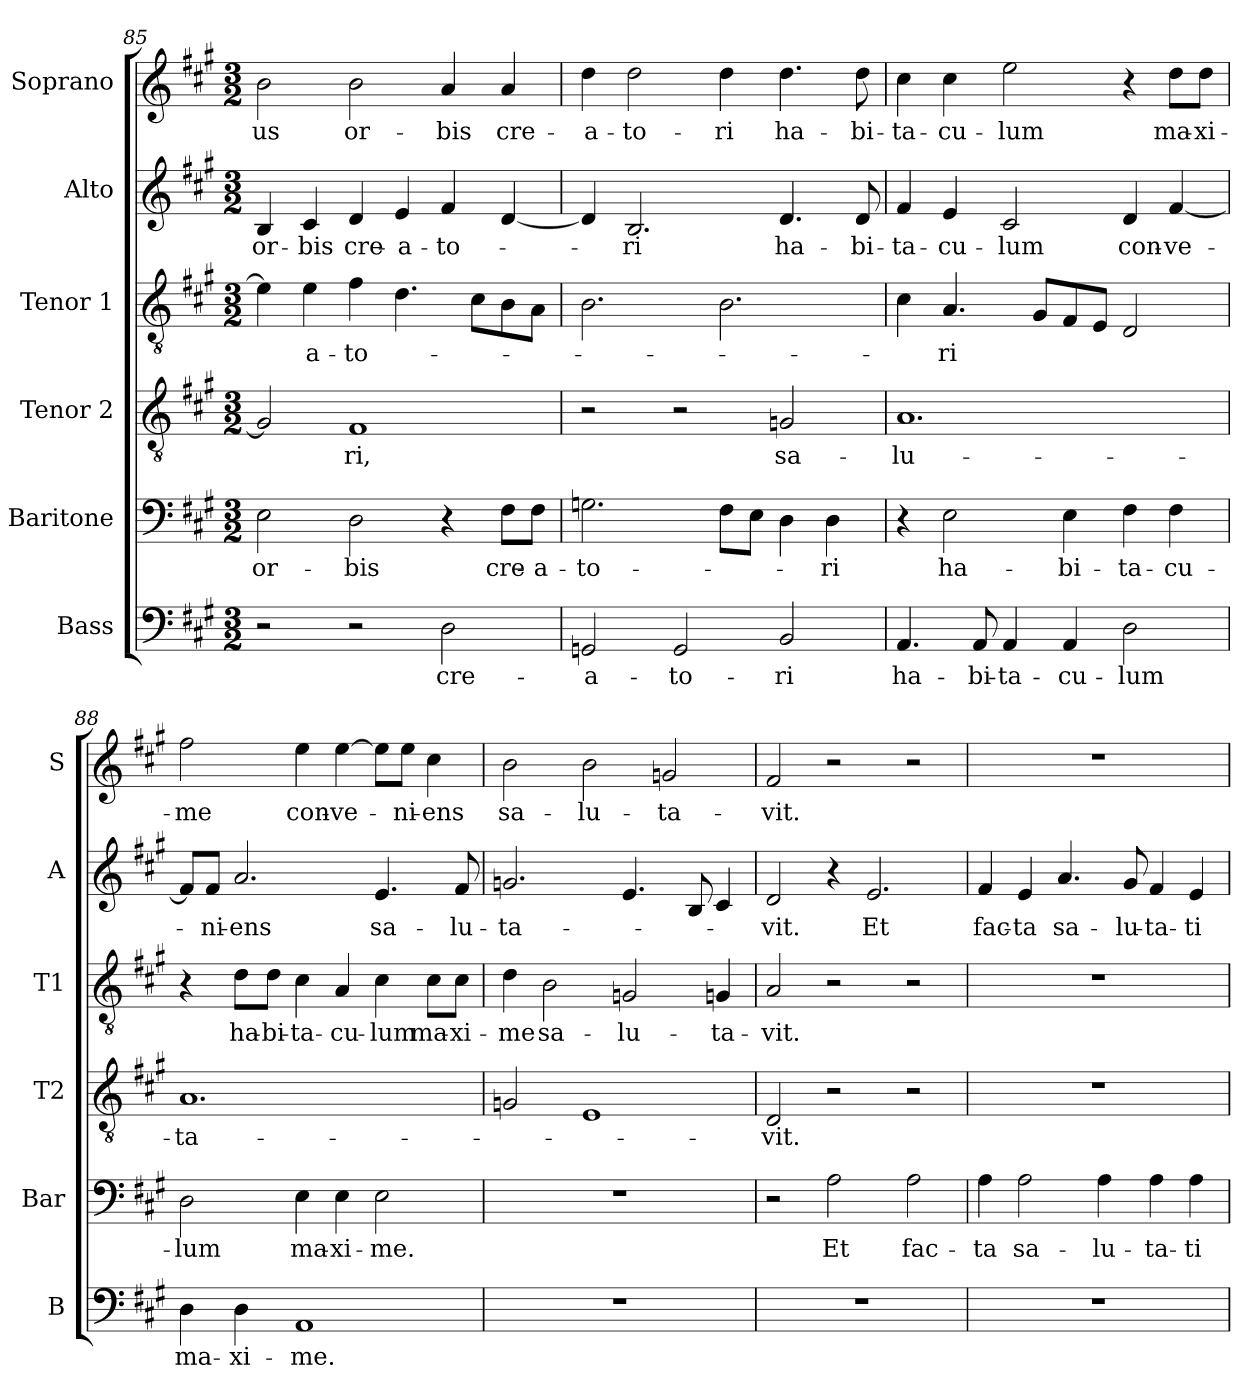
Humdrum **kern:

**kern	**text	**kern	**text	**kern	**text	**kern	**text	**kern	**text	**kern	**text
*part6	*part6	*part5	*part5	*part4	*part4	*part3	*part3	*part2	*part2	*part1	*part1
*staff6	*staff6	*staff5	*staff5	*staff4	*staff4	*staff3	*staff3	*staff2	*staff2	*staff1	*staff1
*I"Bass	*	*I"Baritone	*	*I"Tenor 2	*	*I"Tenor 1	*	*I"Alto	*	*I"Soprano	*
*I'B	*	*I'Bar	*	*I'T2	*	*I'T1	*	*I'A	*	*I'S	*
*clefF4	*	*clefF4	*	*clefGv2	*	*clefGv2	*	*clefG2	*	*clefG2	*
*k[f#c#g#]	*	*k[f#c#g#]	*	*k[f#c#g#]	*	*k[f#c#g#]	*	*k[f#c#g#]	*	*k[f#c#g#]	*
*M3/2	*	*M3/2	*	*M3/2	*	*M3/2	*	*M3/2	*	*M3/2	*
=85	=85	=85	=85	=85	=85	=85	=85	=85	=85	=85	=85
2r	.	2E\	or-	2G/]	.	4e\]	.	4B/	or-	2b\	-us
.	.	.	.	.	.	4e\	-a-	4c#/	-bis	.	.
2r	.	2D\	-bis	1F#	-ri,	4f#\	-to-	4d/	cre-	2b\	or-
.	.	.	.	.	.	4.d\	.	4e/	-a-	.	.
2D\	cre-	4r	.	.	.	.	.	4f#/	-to-	4a/	-bis
.	.	.	.	.	.	8c#\L	.	.	.	.	.
.	.	8F#\L	cre-	.	.	8B\	.	[4d/	.	4a/	cre-
.	.	8F#\J	-a-	.	.	8A\J	.	.	.	.	.
=86	=86	=86	=86	=86	=86	=86	=86	=86	=86	=86	=86
2GGn/	-a-	2.Gn\	-to-	2r	.	2.B\	.	4d/]	.	4dd\	-a-
.	.	.	.	.	.	.	.	2.B/	-ri	2dd\	-to-
2GG/	-to-	.	.	2r	.	.	.	.	.	.	.
.	.	8F#\L	.	.	.	2.B\	.	.	.	4dd\	-ri
.	.	8E\J	.	.	.	.	.	.	.	.	.
2BB/	-ri	4D\	.	2Gn/	sa-	.	.	4.d/	ha-	4.dd\	ha-
.	.	4D\	-ri	.	.	.	.	.	.	.	.
.	.	.	.	.	.	.	.	8d/	-bi-	8dd\	-bi-
=87	=87	=87	=87	=87	=87	=87	=87	=87	=87	=87	=87
4.AA/	ha-	4r	.	1.A	-lu-	4c#\	.	4f#/	-ta-	4cc#\	-ta-
.	.	2E\	ha-	.	.	4.A/	-ri	4e/	-cu-	4cc#\	-cu-
8AA/	-bi-	.	.	.	.	.	.	.	.	.	.
4AA/	-ta-	.	.	.	.	.	.	2c#/	-lum	2ee\	-lum
.	.	.	.	.	.	8G#/L	.	.	.	.	.
4AA/	-cu-	4E\	-bi-	.	.	8F#/	.	.	.	.	.
.	.	.	.	.	.	8E/J	.	.	.	.	.
2D\	-lum	4F#\	-ta-	.	.	2D/	.	4d/	con-	4r	.
.	.	4F#\	-cu-	.	.	.	.	[4f#/	-ve-	8dd\L	ma-
.	.	.	.	.	.	.	.	.	.	8dd\J	-xi-
=88	=88	=88	=88	=88	=88	=88	=88	=88	=88	=88	=88
4D\	ma-	2D\	-lum	1.A	-ta-	4r	.	8f#/L]	.	2ff#\	-me
.	.	.	.	.	.	.	.	8f#/J	-ni-	.	.
4D\	-xi-	.	.	.	.	8d\L	ha-	2.a/	-ens	.	.
.	.	.	.	.	.	8d\J	-bi-	.	.	.	.
1AA	-me.	4E\	ma-	.	.	4c#\	-ta-	.	.	4ee\	con-
.	.	4E\	-xi-	.	.	4A/	-cu-	.	.	[4ee\	-ve-
.	.	2E\	-me.	.	.	4c#\	-lum	4.e/	sa-	8ee\L]	.
.	.	.	.	.	.	.	.	.	.	8ee\J	-ni-
.	.	.	.	.	.	8c#\L	ma-	.	.	4cc#\	-ens
.	.	.	.	.	.	8c#\J	-xi-	8f#/	-lu-	.	.
=89	=89	=89	=89	=89	=89	=89	=89	=89	=89	=89	=89
1.r	.	1.r	.	2Gn/	.	4d\	-me	2.gn/	-ta-	2b\	sa-
.	.	.	.	.	.	2B\	sa-	.	.	.	.
.	.	.	.	1E	.	.	.	.	.	2b\	-lu-
.	.	.	.	.	.	2Gn/	-lu-	4.e/	.	.	.
.	.	.	.	.	.	.	.	.	.	2gn/	-ta-
.	.	.	.	.	.	.	.	8B/	.	.	.
.	.	.	.	.	.	4Gn/	-ta-	4c#/	.	.	.
=90	=90	=90	=90	=90	=90	=90	=90	=90	=90	=90	=90
1.r	.	2r	.	2D/	-vit.	2A/	-vit.	2d/	-vit.	2f#/	-vit.
.	.	2A\	Et	2r	.	2r	.	4r	.	2r	.
.	.	.	.	.	.	.	.	2.e/	Et	.	.
.	.	2A\	fac-	2r	.	2r	.	.	.	2r	.
=91	=91	=91	=91	=91	=91	=91	=91	=91	=91	=91	=91
1.r	.	4A\	-ta	1.r	.	1.r	.	4f#/	fac-	1.r	.
.	.	2A\	sa-	.	.	.	.	4e/	-ta	.	.
.	.	.	.	.	.	.	.	4.a/	sa-	.	.
.	.	4A\	-lu-	.	.	.	.	.	.	.	.
.	.	.	.	.	.	.	.	8g#/	-lu-	.	.
.	.	4A\	-ta-	.	.	.	.	4f#/	-ta-	.	.
.	.	4A\	-ti-	.	.	.	.	4e/	-ti-	.	.
=	=	=	=	=	=	=	=	=	=	=	=
*-	*-	*-	*-	*-	*-	*-	*-	*-	*-	*-	*-
